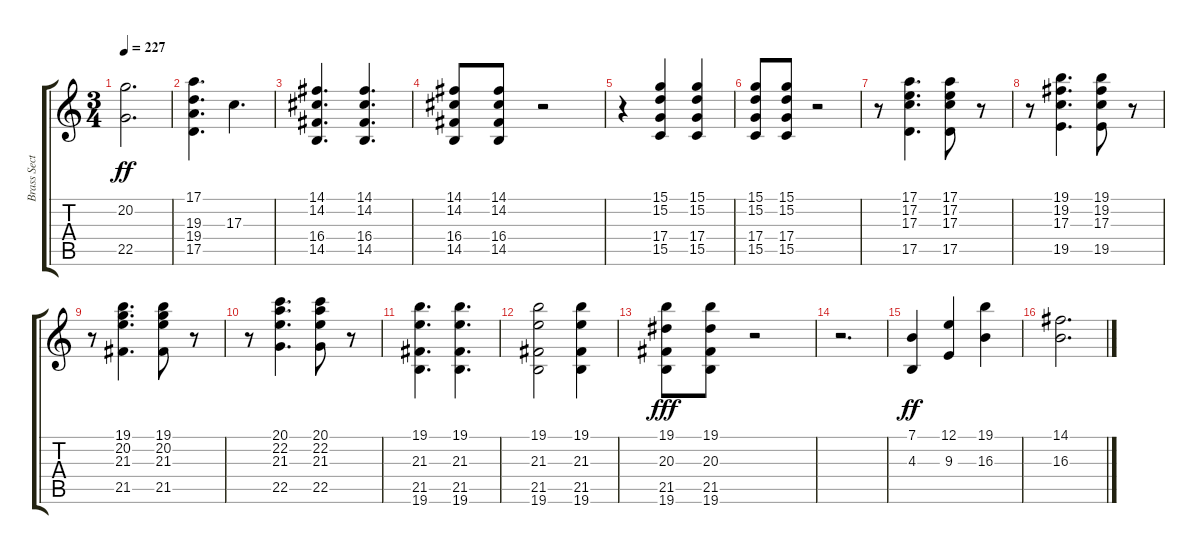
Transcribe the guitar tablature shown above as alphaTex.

\track ("Brass Section" "Brass Sect") {instrument brasssection}
\staff {score tabs}
\tuning (E4 B3 G3 D3 A2 E2) {hide}
\ts (3 4)
\tempo 227
\clef g2
\ks c
(20.2 22.5).2{d dy ff} |
(17.1 19.3 19.4 17.5).4{d} 17.3.4{d} |
(14.1 14.2 16.4 14.5).4{d} (14.1 14.2 16.4 14.5).4{d} |
(14.1 14.2 16.4 14.5).8 (14.1 14.2 16.4 14.5).8 r.2 |
r.4 (15.1 15.2 17.4 15.5).4 (15.1 15.2 17.4 15.5).4 |
(15.1 15.2 17.4 15.5).8 (15.1 15.2 17.4 15.5).8 r.2 |
r.8 (17.1 17.2 17.3 17.5).4{d} (17.1 17.2 17.3 17.5).8 r.8 |
r.8 (19.1 19.2 17.3 19.5).4{d} (19.1 19.2 17.3 19.5).8 r.8 |
r.8 (19.1 20.2 21.3 21.5).4{d} (19.1 20.2 21.3 21.5).8 r.8 |
r.8 (20.1 22.2 21.3 22.5).4{d} (20.1 22.2 21.3 22.5).8 r.8 |
(19.1 21.3 21.5 19.6).4{d} (19.1 21.3 21.5 19.6).4{d} |
(19.1 21.3 21.5 19.6).2 (19.1 21.3 21.5 19.6).4 |
(19.1 20.3 21.5 19.6).8{dy fff} (19.1 20.3 21.5 19.6).8 r.2 |
r.2{d} |
(7.1 4.3).4{dy ff} (12.1 9.3).4 (19.1 16.3).4 |
(14.1 16.3).2{d}
